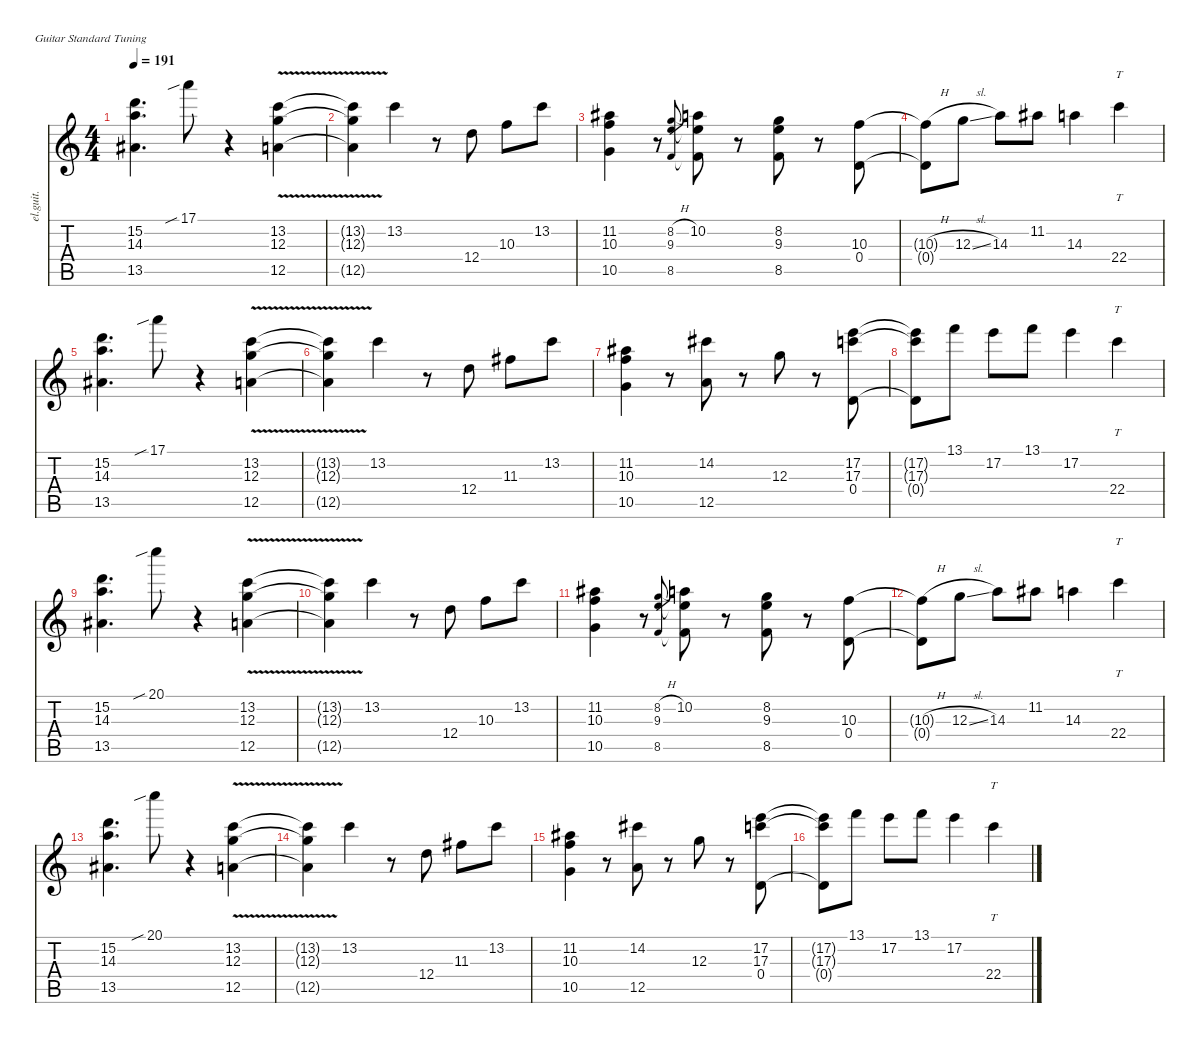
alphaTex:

\defaultSystemsLayout 4
\hideDynamics
\bracketExtendMode nobrackets
\track ("Clean Guitar" "el.guit.") {instrument electricguitarclean}
\staff {score tabs}
\tuning (E4 B3 G3 D3 A2 E2)
\ts (4 4)
\tempo 191
\clef g2
\ks c
(14.3 13.5{acc #} 15.2).4{d dy mf beam Down} 17.1{sib}.8{beam Down} r.4{beam Down} (12.3 12.5{v} 13.2).4{beam Down} |
(12.3{t} 13.2{t} 12.5{t}).4{beam Down} 13.2.4{beam Down} r.8{beam Down} 12.4.8{beam Down} 10.3.8{beam Down} 13.2.8{beam Down} |
(10.3 10.5 11.2{acc #}).4{beam Down} r.8{beam Down} (9.3 8.5 8.2{h}).8{gr beam Up} (10.2 9.3{t} 8.5{t}).8{beam Down} r.8{beam Down} (9.3 8.2 8.5).8{beam Down} r.8{beam Down} (0.4 10.3).8{beam Up} |
(0.4{t} 10.3{h t}).8{beam Down} 12.3{sl}.8{beam Down} 14.3.8{beam Down} 11.2{acc #}.8{beam Down} 14.3.4{beam Down} 22.4.4{tt beam Down} |
(14.3 13.5{acc #} 15.2).4{d beam Down} 17.1{sib}.8{beam Down} r.4{beam Down} (12.3{v} 12.5 13.2).4{beam Down} |
(12.3{t} 13.2{t} 12.5{t}).4{beam Down} 13.2.4{beam Down} r.8{beam Down} 12.4.8{beam Down} 11.3{acc #}.8{beam Down} 13.2.8{beam Down} |
(10.5 10.3 11.2{acc #}).4{beam Down} r.8{beam Down} (14.2{acc #} 12.5).8{beam Down} r.8{beam Down} 12.3.8{beam Down} r.8{beam Down} (0.4 17.3 17.2).8{beam Down} |
(17.2{t} 17.3{t} 0.4{t}).8{beam Down} 13.1.8{beam Down} 17.2.8{beam Down} 13.1.8{beam Down} 17.2.4{beam Down} 22.4.4{tt beam Down} |
(14.3 13.5{acc #} 15.2).4{d beam Down} 20.1{sib}.8{beam Down} r.4{beam Down} (12.3{v} 12.5 13.2).4{beam Down} |
(12.3{t} 13.2{t} 12.5{t}).4{beam Down} 13.2.4{beam Down} r.8{beam Down} 12.4.8{beam Down} 10.3.8{beam Down} 13.2.8{beam Down} |
(10.3 10.5 11.2{acc #}).4{beam Down} r.8{beam Down} (9.3 8.5 8.2{h}).8{gr beam Up} (10.2 9.3{t} 8.5{t}).8{beam Down} r.8{beam Down} (9.3 8.2 8.5).8{beam Down} r.8{beam Down} (0.4 10.3).8{beam Up} |
(0.4{t} 10.3{h t}).8{beam Down} 12.3{sl}.8{beam Down} 14.3.8{beam Down} 11.2{acc #}.8{beam Down} 14.3.4{beam Down} 22.4.4{tt beam Down} |
(14.3 13.5{acc #} 15.2).4{d beam Down} 20.1{sib}.8{beam Down} r.4{beam Down} (12.3{v} 12.5 13.2).4{beam Down} |
(12.3{t} 13.2{t} 12.5{t}).4{beam Down} 13.2.4{beam Down} r.8{beam Down} 12.4.8{beam Down} 11.3{acc #}.8{beam Down} 13.2.8{beam Down} |
(10.5 10.3 11.2{acc #}).4{beam Down} r.8{beam Down} (14.2{acc #} 12.5).8{beam Down} r.8{beam Down} 12.3.8{beam Down} r.8{beam Down} (0.4 17.3 17.2).8{beam Down} |
(17.2{t} 17.3{t} 0.4{t}).8{beam Down} 13.1.8{beam Down} 17.2.8{beam Down} 13.1.8{beam Down} 17.2.4{beam Down} 22.4.4{tt beam Down}
